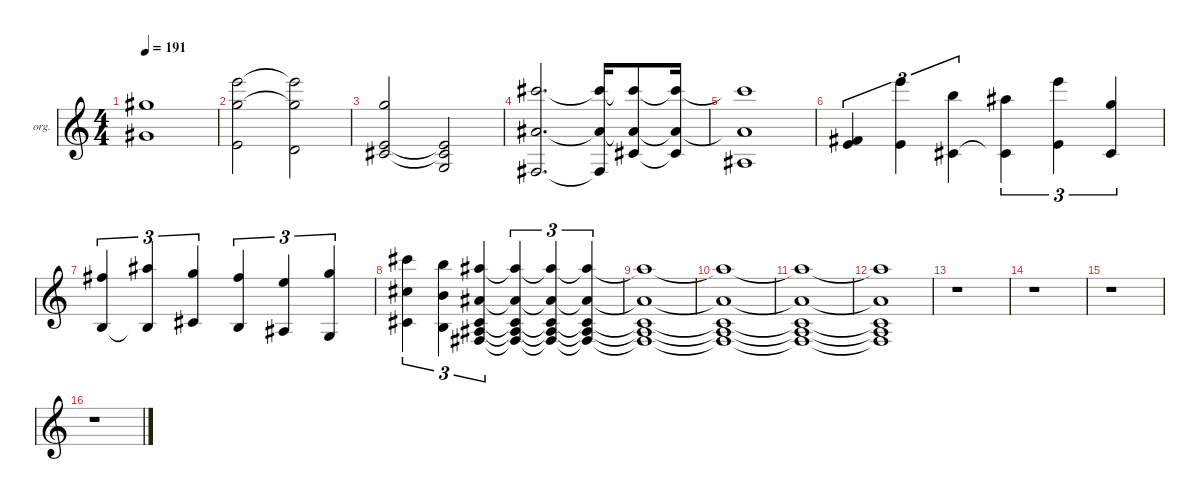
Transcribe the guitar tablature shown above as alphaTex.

\defaultSystemsLayout 4
\hideDynamics
\bracketExtendMode nobrackets
\firstSystemTrackNameOrientation horizontal
\otherSystemsTrackNameOrientation horizontal
\track ("Organs" "org.") {instrument rockorgan}
\staff {score}
\tuning (E4 B3 G3 D3 A2 E2 B1)
\ts (4 4)
\tempo 191
\clef g2
\ks c
(16.1{t acc #} 18.4{t acc #}).1{dy f beam Down} |
(24.1 24.3 24.6).2{dy mf beam Down} (24.1{t} 24.3{t} 22.6).2{dy f beam Down} |
(0.1 24.3 21.6{acc #}).2{dy mf beam Up} (0.1{t} 0.3 21.6{t acc #}).2{dy f beam Up} |
(21.1{acc #} 20.4{acc #} 14.6{acc #}).2{d dy mf beam Up} (21.1{t acc #} 20.4{t acc #} 14.6{t acc #}).16{dy f beam Up} (16.5{acc #} 21.1{t acc #} 20.4{t acc #}).8{dy mf beam Up} (16.5{t acc #} 21.1{t acc #} 20.4{t acc #}).16{dy f beam Up} |
(21.1{t acc #} 20.4{t acc #} 18.6{acc #}).1{beam Up} |
(0.1 21.5{acc #}).4{tu (3 2) dy mf beam Up} (24.1 24.6).4{tu (3 2) beam Down} (24.2 21.6{acc #}).4{tu (3 2) beam Down} (23.2{acc #} 21.6{t acc #}).4{tu (3 2) beam Down} (24.1 24.6).4{tu (3 2) beam Down} (20.2 21.6{acc #}).4{tu (3 2) beam Up} |
(19.2{acc #} 19.6).4{tu (3 2) beam Up} (18.1{acc #} 19.6{t}).4{tu (3 2) beam Up} (15.1 16.5{acc #}).4{tu (3 2) beam Up} (14.1{acc #} 14.5).4{tu (3 2) beam Up} (12.1 13.5{acc #}).4{tu (3 2) beam Up} (15.1 15.6).4{tu (3 2) beam Up} |
(21.1{acc #} 18.3{acc #} 21.6{acc #}).4{tu (3 2) beam Down} (19.1 21.4 19.6).4{tu (3 2) beam Down} (18.1{acc #} 15.3{acc #} 11.4{acc #} 13.5{acc #} 14.6{acc #}).4{tu (3 2) beam Up} (14.6{t acc #} 18.1{t acc #} 15.3{t acc #} 11.4{t acc #} 13.5{t acc #}).4{tu (3 2) dy f beam Up} (14.6{t acc #} 18.1{t acc #} 15.3{t acc #} 11.4{t acc #} 13.5{t acc #}).4{tu (3 2) beam Up} (18.1{t acc #} 15.3{t acc #} 11.4{t acc #} 13.5{t acc #} 14.6{t acc #}).4{tu (3 2) beam Up} |
(18.1{t acc #} 15.3{t acc #} 11.4{t acc #} 13.5{t acc #} 14.6{t acc #}).1{beam Up} |
(18.1{t acc #} 15.3{t acc #} 11.4{t acc #} 13.5{t acc #} 14.6{t acc #}).1{beam Up} |
(18.1{t acc #} 15.3{t acc #} 11.4{t acc #} 13.5{t acc #} 14.6{t acc #}).1{beam Up} |
(18.1{t acc #} 15.3{t acc #} 11.4{t acc #} 13.5{t acc #} 14.6{t acc #}).1{beam Up} |
r.1{beam Down} |
r.1{beam Down} |
r.1{beam Down} |
r.1{beam Down}
